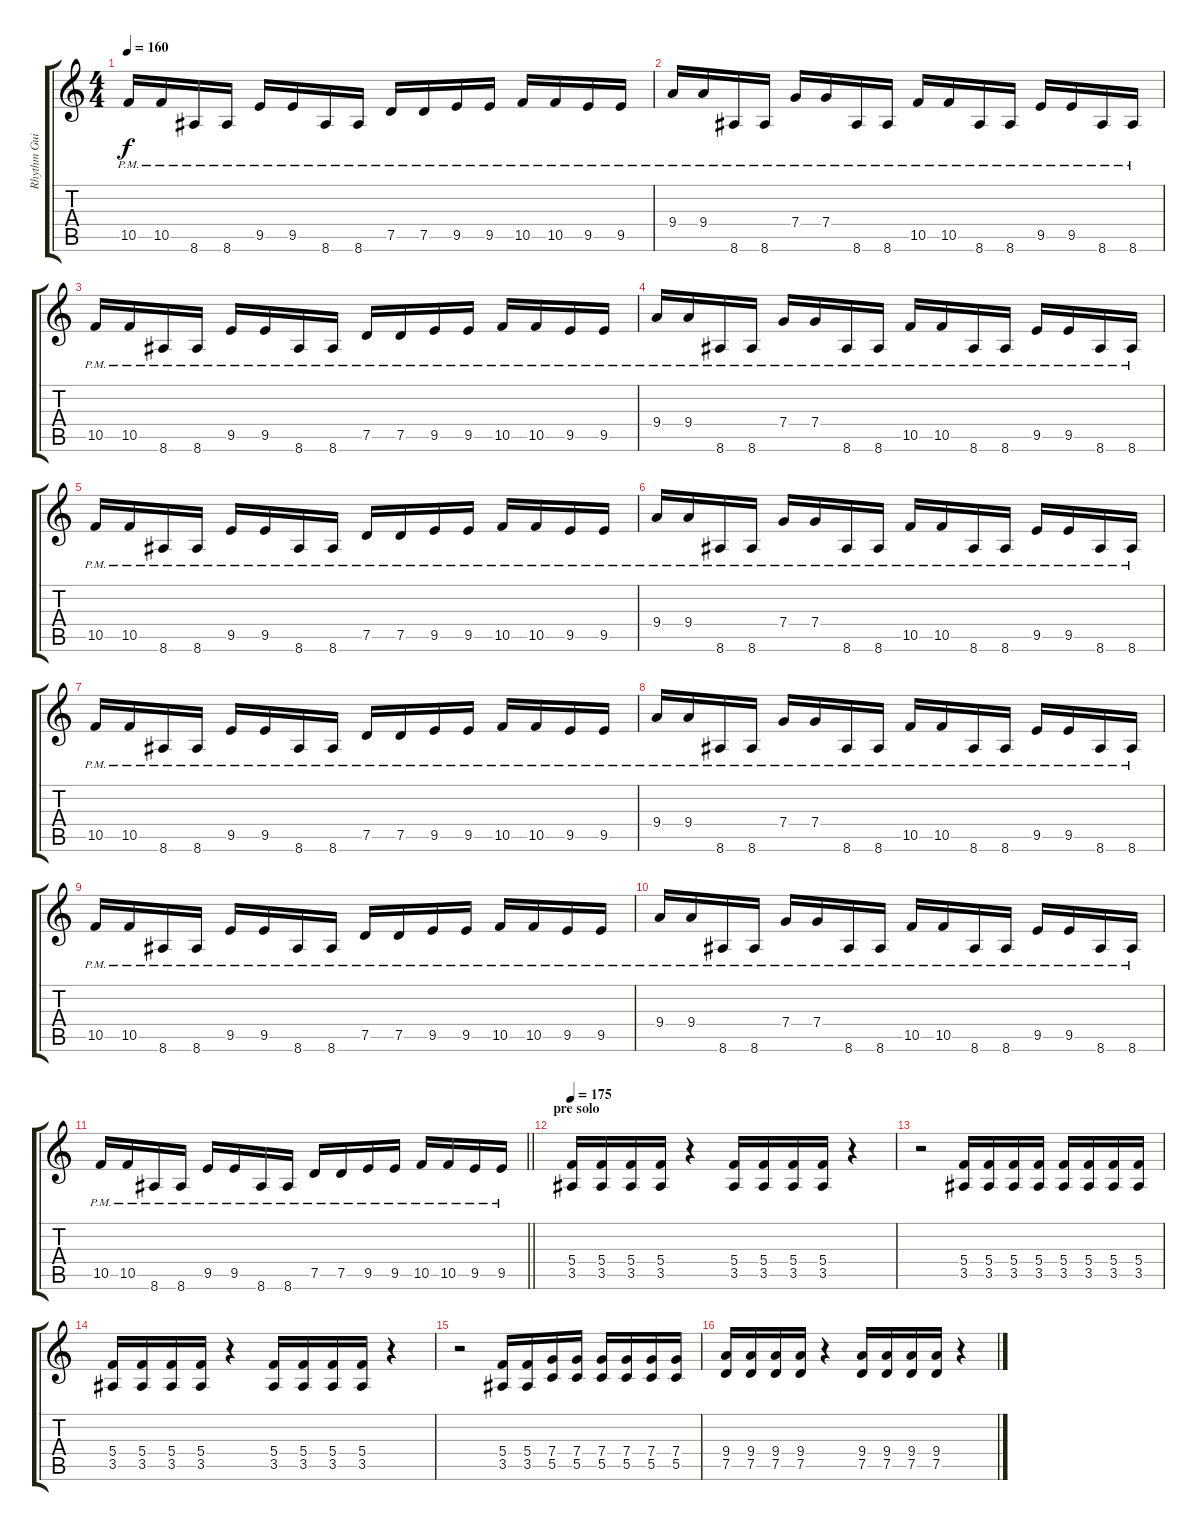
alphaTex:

\track ("Rhythm Guitar 1" "Rhythm Gui") {instrument overdrivenguitar}
\staff {score tabs}
\tuning (D4 A3 F3 C3 G2 D2) {hide}
\ts (4 4)
\tempo 160
\clef g2
\ks c
10.5{pm}.16{dy f} 10.5{pm}.16 8.6{pm}.16 8.6{pm}.16 9.5{pm}.16 9.5{pm}.16 8.6{pm}.16 8.6{pm}.16 7.5{pm}.16 7.5{pm}.16 9.5{pm}.16 9.5{pm}.16 10.5{pm}.16 10.5{pm}.16 9.5{pm}.16 9.5{pm}.16 |
9.4{pm}.16 9.4{pm}.16 8.6{pm}.16 8.6{pm}.16 7.4{pm}.16 7.4{pm}.16 8.6{pm}.16 8.6{pm}.16 10.5{pm}.16 10.5{pm}.16 8.6{pm}.16 8.6{pm}.16 9.5{pm}.16 9.5{pm}.16 8.6{pm}.16 8.6{pm}.16 |
10.5{pm}.16 10.5{pm}.16 8.6{pm}.16 8.6{pm}.16 9.5{pm}.16 9.5{pm}.16 8.6{pm}.16 8.6{pm}.16 7.5{pm}.16 7.5{pm}.16 9.5{pm}.16 9.5{pm}.16 10.5{pm}.16 10.5{pm}.16 9.5{pm}.16 9.5{pm}.16 |
9.4{pm}.16 9.4{pm}.16 8.6{pm}.16 8.6{pm}.16 7.4{pm}.16 7.4{pm}.16 8.6{pm}.16 8.6{pm}.16 10.5{pm}.16 10.5{pm}.16 8.6{pm}.16 8.6{pm}.16 9.5{pm}.16 9.5{pm}.16 8.6{pm}.16 8.6{pm}.16 |
10.5{pm}.16 10.5{pm}.16 8.6{pm}.16 8.6{pm}.16 9.5{pm}.16 9.5{pm}.16 8.6{pm}.16 8.6{pm}.16 7.5{pm}.16 7.5{pm}.16 9.5{pm}.16 9.5{pm}.16 10.5{pm}.16 10.5{pm}.16 9.5{pm}.16 9.5{pm}.16 |
9.4{pm}.16 9.4{pm}.16 8.6{pm}.16 8.6{pm}.16 7.4{pm}.16 7.4{pm}.16 8.6{pm}.16 8.6{pm}.16 10.5{pm}.16 10.5{pm}.16 8.6{pm}.16 8.6{pm}.16 9.5{pm}.16 9.5{pm}.16 8.6{pm}.16 8.6{pm}.16 |
10.5{pm}.16 10.5{pm}.16 8.6{pm}.16 8.6{pm}.16 9.5{pm}.16 9.5{pm}.16 8.6{pm}.16 8.6{pm}.16 7.5{pm}.16 7.5{pm}.16 9.5{pm}.16 9.5{pm}.16 10.5{pm}.16 10.5{pm}.16 9.5{pm}.16 9.5{pm}.16 |
9.4{pm}.16 9.4{pm}.16 8.6{pm}.16 8.6{pm}.16 7.4{pm}.16 7.4{pm}.16 8.6{pm}.16 8.6{pm}.16 10.5{pm}.16 10.5{pm}.16 8.6{pm}.16 8.6{pm}.16 9.5{pm}.16 9.5{pm}.16 8.6{pm}.16 8.6{pm}.16 |
10.5{pm}.16 10.5{pm}.16 8.6{pm}.16 8.6{pm}.16 9.5{pm}.16 9.5{pm}.16 8.6{pm}.16 8.6{pm}.16 7.5{pm}.16 7.5{pm}.16 9.5{pm}.16 9.5{pm}.16 10.5{pm}.16 10.5{pm}.16 9.5{pm}.16 9.5{pm}.16 |
9.4{pm}.16 9.4{pm}.16 8.6{pm}.16 8.6{pm}.16 7.4{pm}.16 7.4{pm}.16 8.6{pm}.16 8.6{pm}.16 10.5{pm}.16 10.5{pm}.16 8.6{pm}.16 8.6{pm}.16 9.5{pm}.16 9.5{pm}.16 8.6{pm}.16 8.6{pm}.16 |
\barLineRight lightlight
10.5{pm}.16 10.5{pm}.16 8.6{pm}.16 8.6{pm}.16 9.5{pm}.16 9.5{pm}.16 8.6{pm}.16 8.6{pm}.16 7.5{pm}.16 7.5{pm}.16 9.5{pm}.16 9.5{pm}.16 10.5{pm}.16 10.5{pm}.16 9.5{pm}.16 9.5{pm}.16 |
\section ("" "pre solo")
\tempo 175
(5.4 3.5).16{volume 10} (5.4 3.5).16 (5.4 3.5).16 (5.4 3.5).16 r.4 (5.4 3.5).16 (5.4 3.5).16 (5.4 3.5).16 (5.4 3.5).16 r.4 |
r.2 (5.4 3.5).16 (5.4 3.5).16 (5.4 3.5).16 (5.4 3.5).16 (5.4 3.5).16 (5.4 3.5).16 (5.4 3.5).16 (5.4 3.5).16 |
(5.4 3.5).16 (5.4 3.5).16 (5.4 3.5).16 (5.4 3.5).16 r.4 (5.4 3.5).16 (5.4 3.5).16 (5.4 3.5).16 (5.4 3.5).16 r.4 |
r.2 (5.4 3.5).16 (5.4 3.5).16 (7.4 5.5).16 (7.4 5.5).16 (7.4 5.5).16 (7.4 5.5).16 (7.4 5.5).16 (7.4 5.5).16 |
(9.4 7.5).16 (9.4 7.5).16 (9.4 7.5).16 (9.4 7.5).16 r.4 (9.4 7.5).16 (9.4 7.5).16 (9.4 7.5).16 (9.4 7.5).16 r.4
